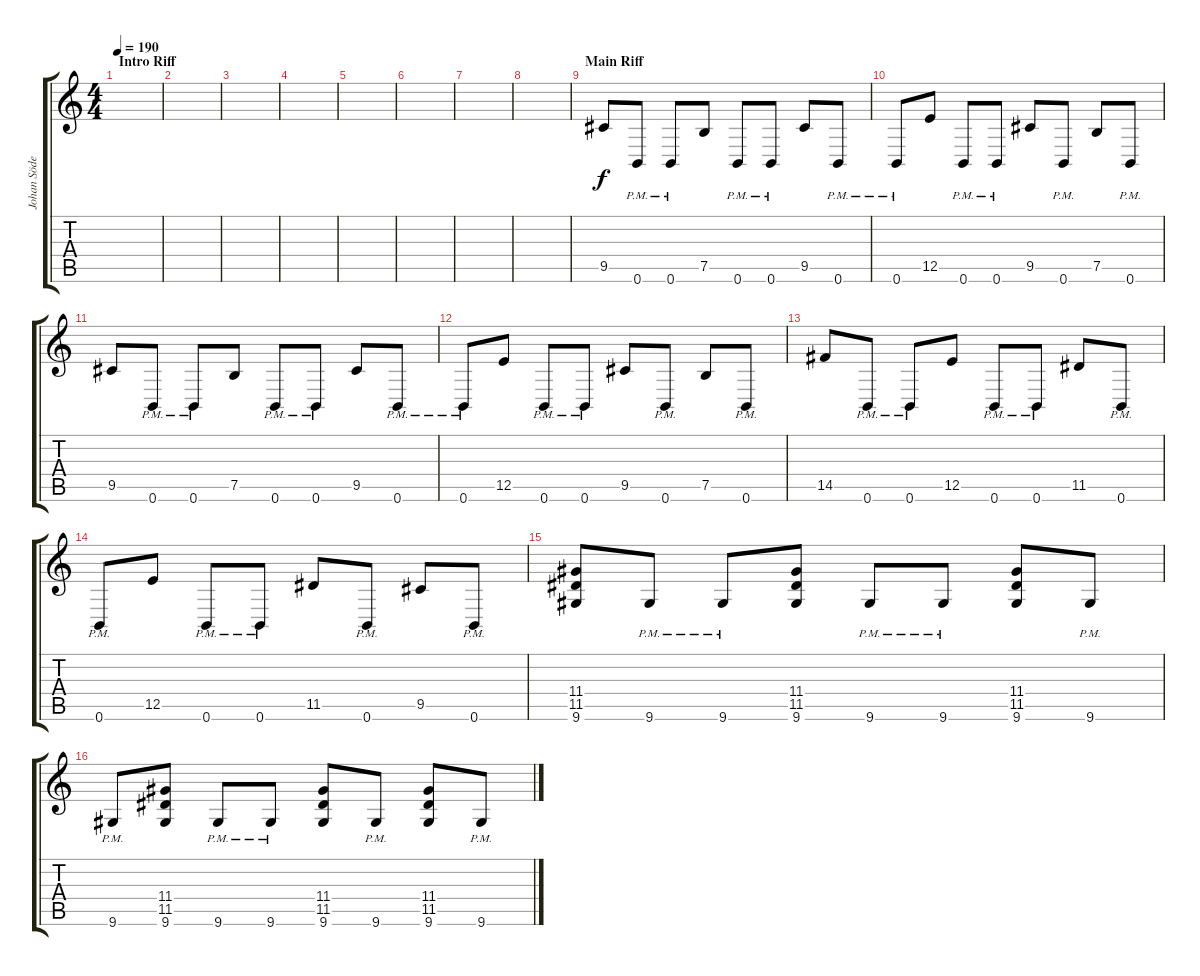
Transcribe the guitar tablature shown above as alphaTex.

\track ("Johan Söderberg" "Johan Söde") {instrument distortionguitar}
\staff {score tabs}
\tuning (B3 Gb3 D3 A2 E2 B1) {hide}
\ts (4 4)
\section ("" "Intro Riff")
\tempo 190
\clef g2
\ks c
|
|
|
|
|
|
|
|
\section ("" "Main Riff")
9.5.8 0.6{pm}.8 0.6{pm}.8 7.5.8 0.6{pm}.8 0.6{pm}.8 9.5.8 0.6{pm}.8 |
0.6{pm}.8 12.5.8 0.6{pm}.8 0.6{pm}.8 9.5.8 0.6{pm}.8 7.5.8 0.6{pm}.8 |
9.5.8 0.6{pm}.8 0.6{pm}.8 7.5.8 0.6{pm}.8 0.6{pm}.8 9.5.8 0.6{pm}.8 |
0.6{pm}.8 12.5.8 0.6{pm}.8 0.6{pm}.8 9.5.8 0.6{pm}.8 7.5.8 0.6{pm}.8 |
14.5.8 0.6{pm}.8 0.6{pm}.8 12.5.8 0.6{pm}.8 0.6{pm}.8 11.5.8 0.6{pm}.8 |
0.6{pm}.8 12.5.8 0.6{pm}.8 0.6{pm}.8 11.5.8 0.6{pm}.8 9.5.8 0.6{pm}.8 |
(11.4 11.5 9.6).8 9.6{pm}.8 9.6{pm}.8 (11.4 11.5 9.6).8 9.6{pm}.8 9.6{pm}.8 (11.4 11.5 9.6).8 9.6{pm}.8 |
9.6{pm}.8 (11.4 11.5 9.6).8 9.6{pm}.8 9.6{pm}.8 (11.4 11.5 9.6).8 9.6{pm}.8 (11.4 11.5 9.6).8 9.6{pm}.8
